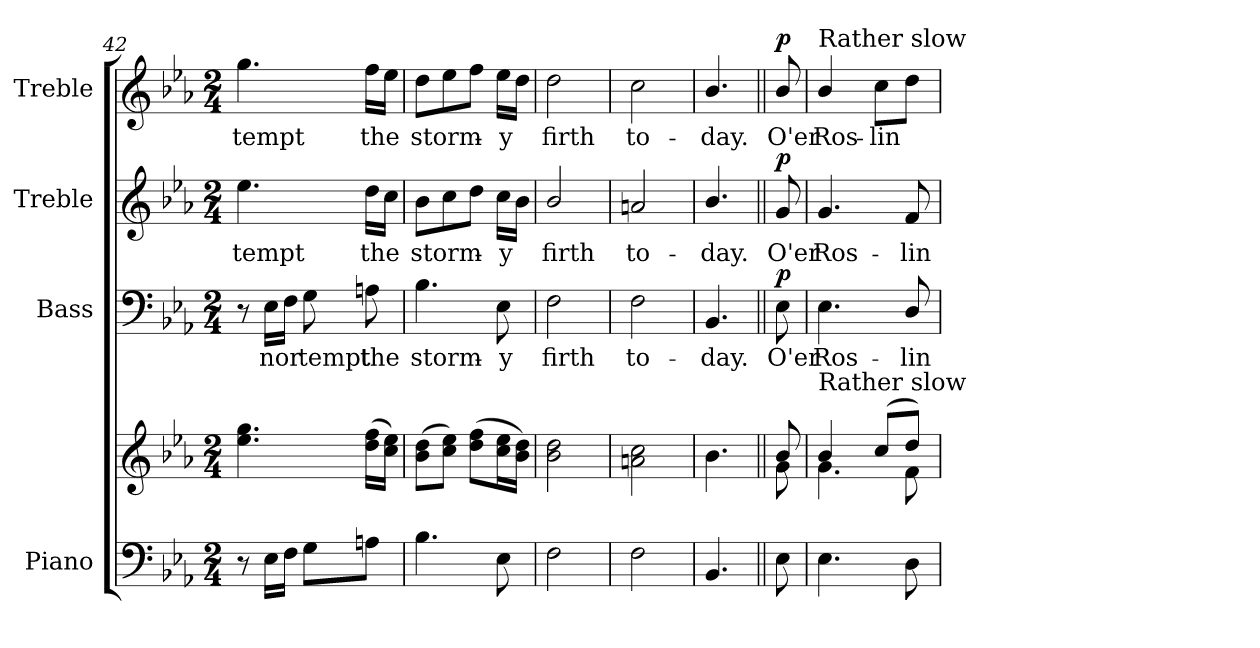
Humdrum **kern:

**kern	**kern	**kern	**text	**dynam	**kern	**text	**dynam	**kern	**text	**dynam
*part4	*part4	*part3	*part3	*part3	*part2	*part2	*part2	*part1	*part1	*part1
*staff5	*staff4	*staff3	*staff3	*staff3	*staff2	*staff2	*staff2	*staff1	*staff1	*staff1
*I"Piano	*	*I"Bass	*	*	*I"Treble	*	*	*I"Treble	*	*
*I'Pno.	*	*I'B.	*	*	*	*	*	*	*	*
*clefF4	*clefG2	*clefF4	*	*	*clefG2	*	*	*clefG2	*	*
*k[b-e-a-]	*k[b-e-a-]	*k[b-e-a-]	*	*	*k[b-e-a-]	*	*	*k[b-e-a-]	*	*
*E-:	*E-:	*E-:	*	*	*E-:	*	*	*E-:	*	*
*M2/4	*M2/4	*M2/4	*	*	*M2/4	*	*	*M2/4	*	*
=42	=42	=42	=42	=42	=42	=42	=42	=42	=42	=42
!	!	!	!	!	!	!LO:LY:b:color=#000000	!	!	!	!
!	!	!	!	!	!	!	!	!	!LO:LY:b:color=#000000	!
8r	4.ee-i\ 4.ggi	8r	.	.	4.ee-i\	tempt	.	4.ggi\	tempt	.
!	!	!	!LO:LY:b:color=#000000	!	!	!	!	!	!	!
16E-i\LL	.	16E-i\LL	nor	.	.	.	.	.	.	.
16Fi\JJ	.	16Fi\JJ	.	.	.	.	.	.	.	.
!	!	!	!LO:LY:b:color=#000000	!	!	!	!	!	!	!
8Gi\L	.	8Gi\	tempt	.	.	.	.	.	.	.
!	!	!	!LO:LY:b:color=#000000	!	!	!	!	!	!	!
!	!	!	!	!	!	!LO:LY:b:color=#000000	!	!	!	!
!	!	!	!	!	!	!	!	!	!LO:LY:b:color=#000000	!
8Ani\J	(16ddi\ 16ffiLL	8Ani\	the	.	16ddi\LL	the	.	16ffi\LL	the	.
.	16cci\ 16ee-iJJ)	.	.	.	16cci\JJ	.	.	16ee-i\JJ	.	.
=43	=43	=43	=43	=43	=43	=43	=43	=43	=43	=43
!	!	!	!LO:LY:b:color=#000000	!	!	!	!	!	!	!
!	!	!	!	!	!	!LO:LY:b:color=#000000	!	!	!	!
!	!	!	!	!	!	!	!	!	!LO:LY:b:color=#000000	!
4.B-i\	(8b-i\ 8ddiL	4.B-i\	storm-	.	8b-i\L	storm-	.	8ddi\L	storm-	.
.	8cci\ 8ee-iJ)	.	.	.	8cci\	.	.	8ee-i\	.	.
.	(8ddi\ 8ffiL	.	.	.	8ddi\J	.	.	8ffi\J	.	.
!	!	!	!LO:LY:b:color=#000000	!	!	!	!	!	!	!
!	!	!	!	!	!	!LO:LY:b:color=#000000	!	!	!	!
!	!	!	!	!	!	!	!	!	!LO:LY:b:color=#000000	!
8E-i\	16cci\ 16ee-iL	8E-i\	-y	.	16cci\LL	-y	.	16ee-i\LL	-y	.
.	16b-i\ 16ddiJJ)	.	.	.	16b-i\JJ	.	.	16ddi\JJ	.	.
=44	=44	=44	=44	=44	=44	=44	=44	=44	=44	=44
!	!	!	!LO:LY:b:color=#000000	!	!	!	!	!	!	!
!	!	!	!	!	!	!LO:LY:b:color=#000000	!	!	!	!
!	!	!	!	!	!	!	!	!	!LO:LY:b:color=#000000	!
2Fi\	2b-i\ 2ddi	2Fi\	firth	.	2b-i/	firth	.	2ddi\	firth	.
=45	=45	=45	=45	=45	=45	=45	=45	=45	=45	=45
!	!	!	!LO:LY:b:color=#000000	!	!	!	!	!	!	!
!	!	!	!	!	!	!LO:LY:b:color=#000000	!	!	!	!
!	!	!	!	!	!	!	!	!	!LO:LY:b:color=#000000	!
2Fi\	2ani\ 2cci	2Fi\	to-	.	2ani/	to-	.	2cci\	to-	.
=46	=46	=46	=46	=46	=46	=46	=46	=46	=46	=46
!	!	!	!LO:LY:b:color=#000000	!	!	!	!	!	!	!
!	!	!	!	!	!	!LO:LY:b:color=#000000	!	!	!	!
!	!	!	!	!	!	!	!	!	!LO:LY:b:color=#000000	!
4.BB-i/	4.b-i\	4.BB-i/	-day.	.	4.b-i/	-day.	.	4.b-i/	-day.	.
!!LO:LB:g=z
=47||	=47||	=47||	=47||	=47||	=47||	=47||	=47||	=47||	=47||	=47||
*	*^	*	*	*	*	*	*	*	*	*
!	!	!	!	!LO:LY:b:color=#000000	!	!	!	!	!	!	!
!	!	!	!	!	!	!	!LO:LY:b:color=#000000	!	!	!	!
*	*v	*v	*	*	*	*	*	*	*	*	*
*	*MM48	*	*	*	*	*	*	*MM48	*	*
*	*^	*	*	*	*	*	*	*	*	*
!	!	!	!	!	!	!	!	!	!	!LO:LY:b:color=#000000	!
8E-i\	8b-i/	8gi\	8E-i\	O'er	p	8gi/	O'er	p	8b-i/	O'er	p
=48	=48	=48	=48	=48	=48	=48	=48	=48	=48	=48	=48
!	!	!	!	!LO:LY:b:color=#000000	!	!	!	!	!	!	!
!	!	!	!	!	!	!	!LO:LY:b:color=#000000	!	!	!	!
!	!	!	!	!	!	!	!	!	!LO:TX:a:t=Rather slow	!	!
!	!LO:TX:a:t=Rather slow	!	!	!	!	!	!	!	!	!	!
!	!	!	!	!	!	!	!	!	!	!LO:LY:b:color=#000000	!
4.E-i\	4b-i/	4.gi\	4.E-i\	Ros-	.	4.gi/	Ros-	.	4b-i/	Ros-	.
!	!	!	!	!	!	!	!	!	!	!LO:LY:b:color=#000000	!
.	(8cci/L	.	.	.	.	.	.	.	8cci\L	-lin	.
!	!	!	!	!LO:LY:b:color=#000000	!	!	!	!	!	!	!
!	!	!	!	!	!	!	!LO:LY:b:color=#000000	!	!	!	!
8Di\	8ddi/J)	8fi\	8Di/	-lin	.	8fi/	-lin	.	8ddi\J	.	.
*	*v	*v	*	*	*	*	*	*	*	*	*
=	=	=	=	=	=	=	=	=	=	=
*-	*-	*-	*-	*-	*-	*-	*-	*-	*-	*-
